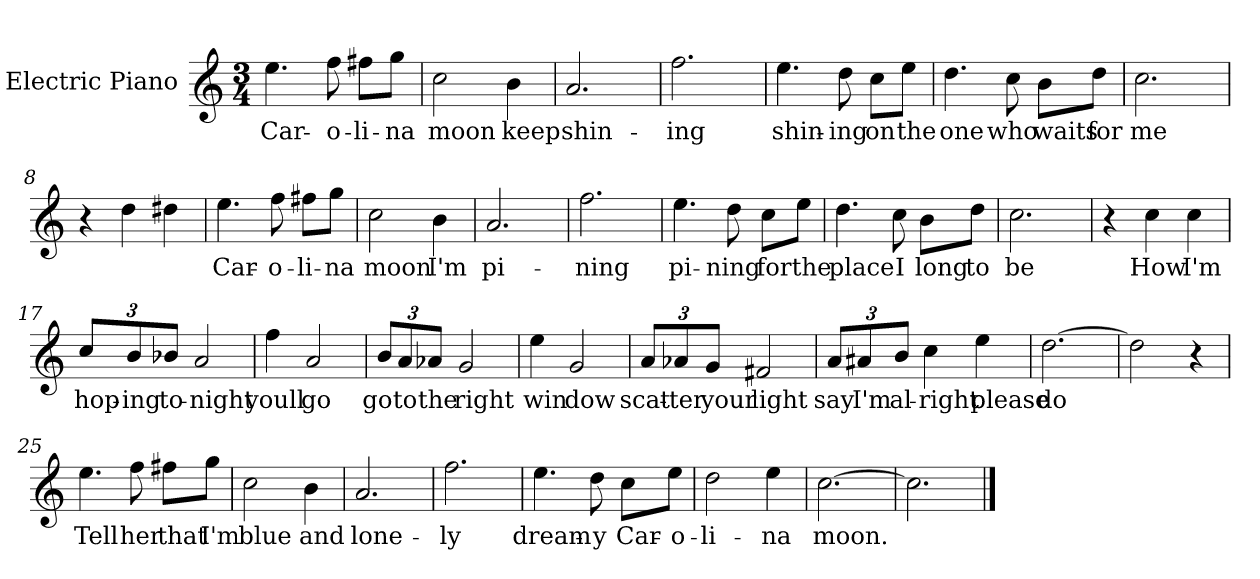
**kern	**text
*part1	*part1
*staff1	*staff1
*I"Electric Piano	*
*I'E.Pno	*
*clefG2	*
*k[]	*
*C:	*
*M3/4	*
=1	=1
4.ee\	Car-
8ff\	-o-
8ff#X\L	-li-
8gg\J	-na
=2	=2
2cc\	moon
4b\	keep
=3	=3
2.a/	shin-
=4	=4
2.ff\	-ing
=5	=5
4.ee\	shin-
8dd\	-ing
8cc\L	on
8ee\J	the
!!LO:LB:g=z
=6	=6
4.dd\	one
8cc\	who
8b\L	waits
8dd\J	for
=7	=7
2.cc\	me
=8	=8
4r	.
4dd\	.
4dd#X\	.
=9	=9
4.ee\	Car-
8ff\	-o-
8ff#X\L	-li-
8gg\J	-na
=10	=10
2cc\	moon
4b\	I'm
=11	=11
2.a/	pi-
=12	=12
2.ff\	-ning
!!LO:LB:g=z
=13	=13
4.ee\	pi-
8dd\	-ning
8cc\L	for
8ee\J	the
=14	=14
4.dd\	place
8cc\	I
8b\L	long
8dd\J	to
=15	=15
2.cc\	be
=16	=16
4r	.
4cc\	How
4cc\	I'm
=17	=17
*Xbrackettup	*
12cc/L	hop-
12b/	-ing
12b-X/J	to-
2a/	-night
=18	=18
4ff\	youll
2a/	go
!!LO:LB:g=z
=19	=19
12b/L	go
12a/	to
12a-X/J	the
2g/	right
=20	=20
4ee\	win
2g/	dow
=21	=21
12a/L	scat-
12a-X/	-ter
12g/J	your
2f#X/	light
=22	=22
12a/L	say
12a#X/	I'm
12b/J	al-
4cc\	-right
4ee\	please
=23	=23
[2.dd\	do
=24	=24
2dd\]	.
4r	.
!!LO:LB:g=z
=25	=25
4.ee\	Tell
8ff\	her
8ff#X\L	that
8gg\J	I'm
=26	=26
2cc\	blue
4b\	and
=27	=27
2.a/	lone-
=28	=28
2.ff\	-ly
=29	=29
4.ee\	dream-
8dd\	-y
8cc\L	Car-
8ee\J	-o-
=30	=30
2dd\	-li-
4ee\	-na
=31	=31
[2.cc\	moon.
=32	=32
2.cc\]	.
==	==
*-	*-
